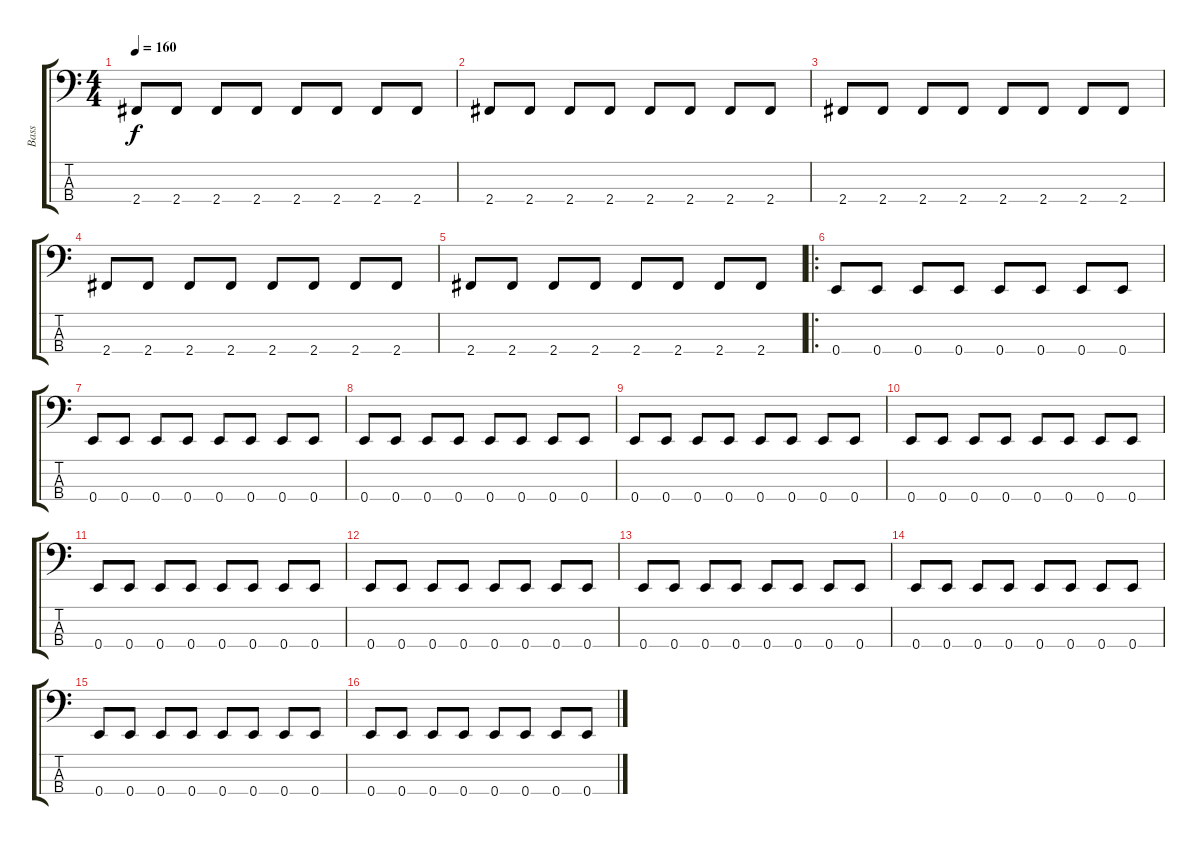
\track ("Bass" "Bass") {instrument electricbasspick}
\staff {score tabs}
\tuning (G2 D2 A1 E1) {hide}
\ts (4 4)
\tempo 160
\clef f4
\ks c
2.4.8{dy f} 2.4.8 2.4.8 2.4.8 2.4.8 2.4.8 2.4.8 2.4.8 |
2.4.8 2.4.8 2.4.8 2.4.8 2.4.8 2.4.8 2.4.8 2.4.8 |
2.4.8 2.4.8 2.4.8 2.4.8 2.4.8 2.4.8 2.4.8 2.4.8 |
2.4.8 2.4.8 2.4.8 2.4.8 2.4.8 2.4.8 2.4.8 2.4.8 |
2.4.8 2.4.8 2.4.8 2.4.8 2.4.8 2.4.8 2.4.8 2.4.8 |
\ro
0.4.8 0.4.8 0.4.8 0.4.8 0.4.8 0.4.8 0.4.8 0.4.8 |
0.4.8 0.4.8 0.4.8 0.4.8 0.4.8 0.4.8 0.4.8 0.4.8 |
0.4.8 0.4.8 0.4.8 0.4.8 0.4.8 0.4.8 0.4.8 0.4.8 |
0.4.8 0.4.8 0.4.8 0.4.8 0.4.8 0.4.8 0.4.8 0.4.8 |
0.4.8 0.4.8 0.4.8 0.4.8 0.4.8 0.4.8 0.4.8 0.4.8 |
0.4.8 0.4.8 0.4.8 0.4.8 0.4.8 0.4.8 0.4.8 0.4.8 |
0.4.8 0.4.8 0.4.8 0.4.8 0.4.8 0.4.8 0.4.8 0.4.8 |
0.4.8 0.4.8 0.4.8 0.4.8 0.4.8 0.4.8 0.4.8 0.4.8 |
0.4.8 0.4.8 0.4.8 0.4.8 0.4.8 0.4.8 0.4.8 0.4.8 |
0.4.8 0.4.8 0.4.8 0.4.8 0.4.8 0.4.8 0.4.8 0.4.8 |
0.4.8 0.4.8 0.4.8 0.4.8 0.4.8 0.4.8 0.4.8 0.4.8
